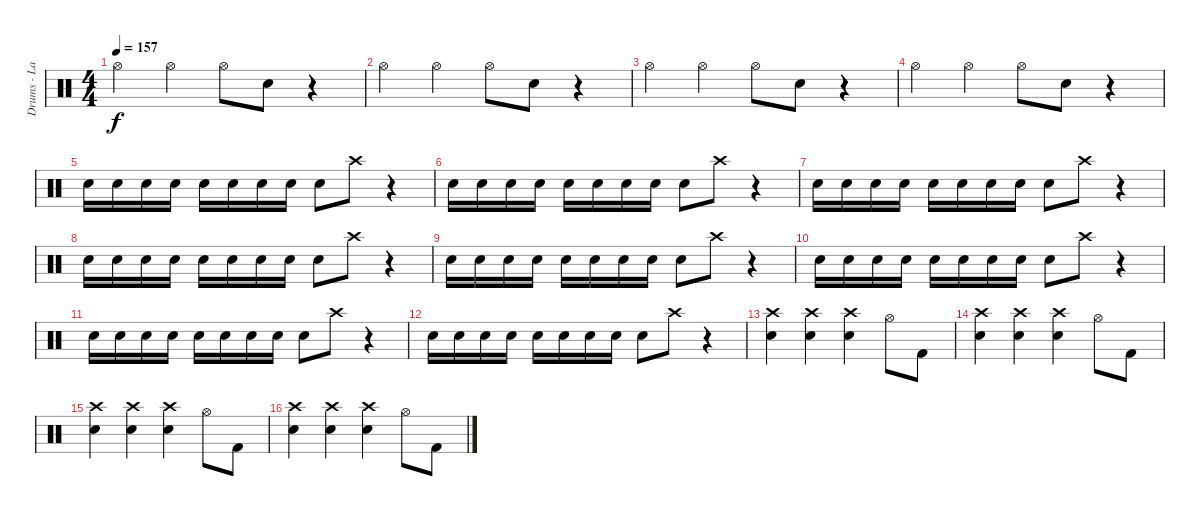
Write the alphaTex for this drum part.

\track ("Drums - Lars Ulrich" "Drums - La") {instrument percussion}
\staff {score}
\articulation defaults
\ts (4 4)
\tempo 157
\clef neutral
\ks c "Hi-Hat (open)".4{dy f} "Hi-Hat (open)".4 "Hi-Hat (open)".8 "Electric Snare (hit)".8
r.4 |
"Hi-Hat (open)".4 "Hi-Hat (open)".4 "Hi-Hat (open)".8 "Electric Snare (hit)".8 r.4 |
"Hi-Hat (open)".4 "Hi-Hat (open)".4 "Hi-Hat (open)".8 "Electric Snare (hit)".8 r.4 |
"Hi-Hat (open)".4 "Hi-Hat (open)".4 "Hi-Hat (open)".8 "Electric Snare (hit)".8 r.4 |
"Electric Snare (hit)".16 "Electric Snare (hit)".16 "Electric Snare (hit)".16 "Electric Snare (hit)".16 "Electric Snare (hit)".16 "Electric Snare (hit)".16 "Electric Snare (hit)".16 "Electric Snare (hit)".16 "Electric Snare (hit)".8 "Crash high (hit)".8 r.4 |
"Electric Snare (hit)".16 "Electric Snare (hit)".16 "Electric Snare (hit)".16 "Electric Snare (hit)".16 "Electric Snare (hit)".16 "Electric Snare (hit)".16 "Electric Snare (hit)".16 "Electric Snare (hit)".16 "Electric Snare (hit)".8 "Crash high (hit)".8 r.4 |
"Electric Snare (hit)".16 "Electric Snare (hit)".16 "Electric Snare (hit)".16 "Electric Snare (hit)".16 "Electric Snare (hit)".16 "Electric Snare (hit)".16 "Electric Snare (hit)".16 "Electric Snare (hit)".16 "Electric Snare (hit)".8 "Crash high (hit)".8 r.4 |
"Electric Snare (hit)".16 "Electric Snare (hit)".16 "Electric Snare (hit)".16 "Electric Snare (hit)".16 "Electric Snare (hit)".16 "Electric Snare (hit)".16 "Electric Snare (hit)".16 "Electric Snare (hit)".16 "Electric Snare (hit)".8 "Crash high (hit)".8 r.4 |
"Electric Snare (hit)".16 "Electric Snare (hit)".16 "Electric Snare (hit)".16 "Electric Snare (hit)".16 "Electric Snare (hit)".16 "Electric Snare (hit)".16 "Electric Snare (hit)".16 "Electric Snare (hit)".16 "Electric Snare (hit)".8 "Crash high (hit)".8 r.4 |
"Electric Snare (hit)".16 "Electric Snare (hit)".16 "Electric Snare (hit)".16 "Electric Snare (hit)".16 "Electric Snare (hit)".16 "Electric Snare (hit)".16 "Electric Snare (hit)".16 "Electric Snare (hit)".16 "Electric Snare (hit)".8 "Crash high (hit)".8 r.4 |
"Electric Snare (hit)".16 "Electric Snare (hit)".16 "Electric Snare (hit)".16 "Electric Snare (hit)".16 "Electric Snare (hit)".16 "Electric Snare (hit)".16 "Electric Snare (hit)".16 "Electric Snare (hit)".16 "Electric Snare (hit)".8 "Crash high (hit)".8 r.4 |
"Electric Snare (hit)".16 "Electric Snare (hit)".16 "Electric Snare (hit)".16 "Electric Snare (hit)".16 "Electric Snare (hit)".16 "Electric Snare (hit)".16 "Electric Snare (hit)".16 "Electric Snare (hit)".16 "Electric Snare (hit)".8 "Crash high (hit)".8 r.4 |
("Crash high (hit)" "Electric Snare (hit)").4 ("Crash high (hit)" "Electric Snare (hit)").4 ("Crash high (hit)" "Electric Snare (hit)").4 "Hi-Hat (open)".8 "Kick (hit) 2".8 |
("Crash high (hit)" "Electric Snare (hit)").4 ("Crash high (hit)" "Electric Snare (hit)").4 ("Crash high (hit)" "Electric Snare (hit)").4 "Hi-Hat (open)".8 "Kick (hit) 2".8 |
("Crash high (hit)" "Electric Snare (hit)").4 ("Crash high (hit)" "Electric Snare (hit)").4 ("Crash high (hit)" "Electric Snare (hit)").4 "Hi-Hat (open)".8 "Kick (hit) 2".8 |
("Crash high (hit)" "Electric Snare (hit)").4 ("Crash high (hit)" "Electric Snare (hit)").4 ("Crash high (hit)" "Electric Snare (hit)").4 "Hi-Hat (open)".8 "Kick (hit) 2".8
